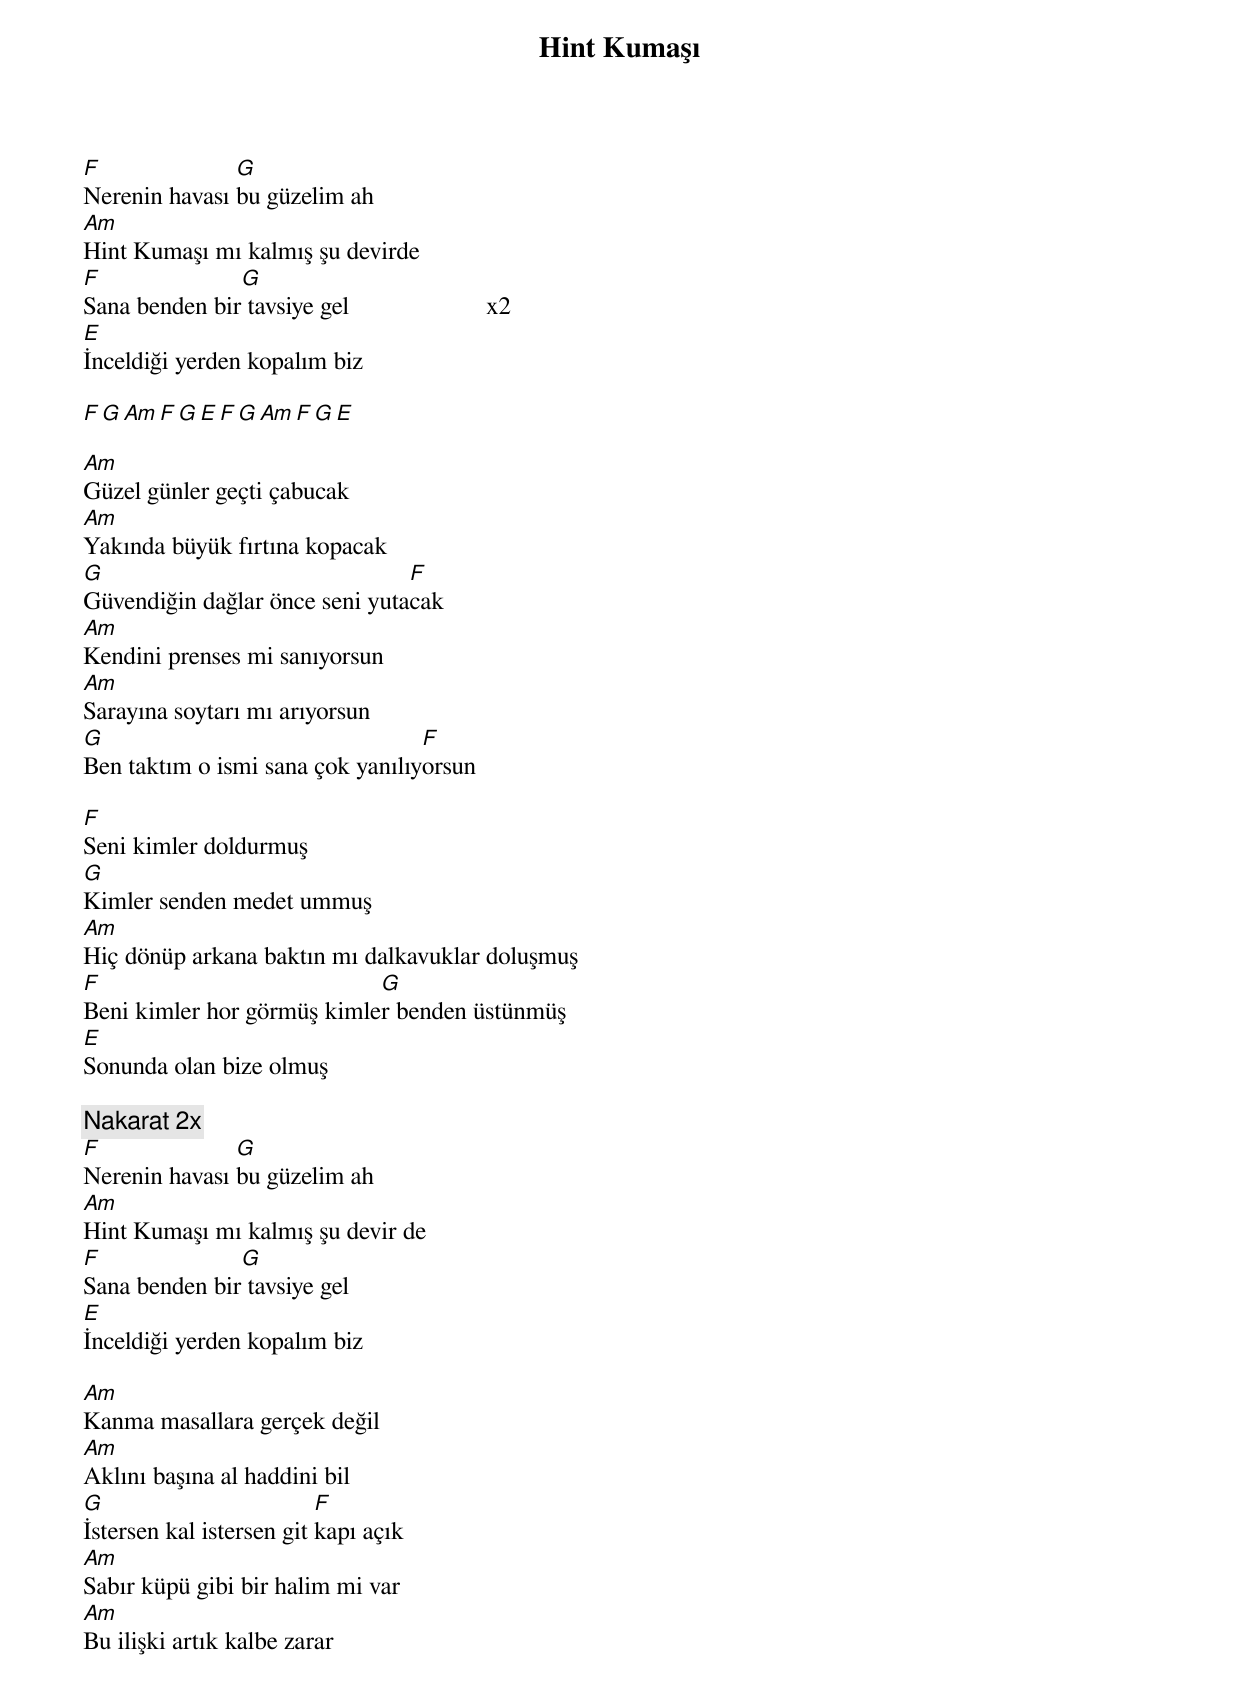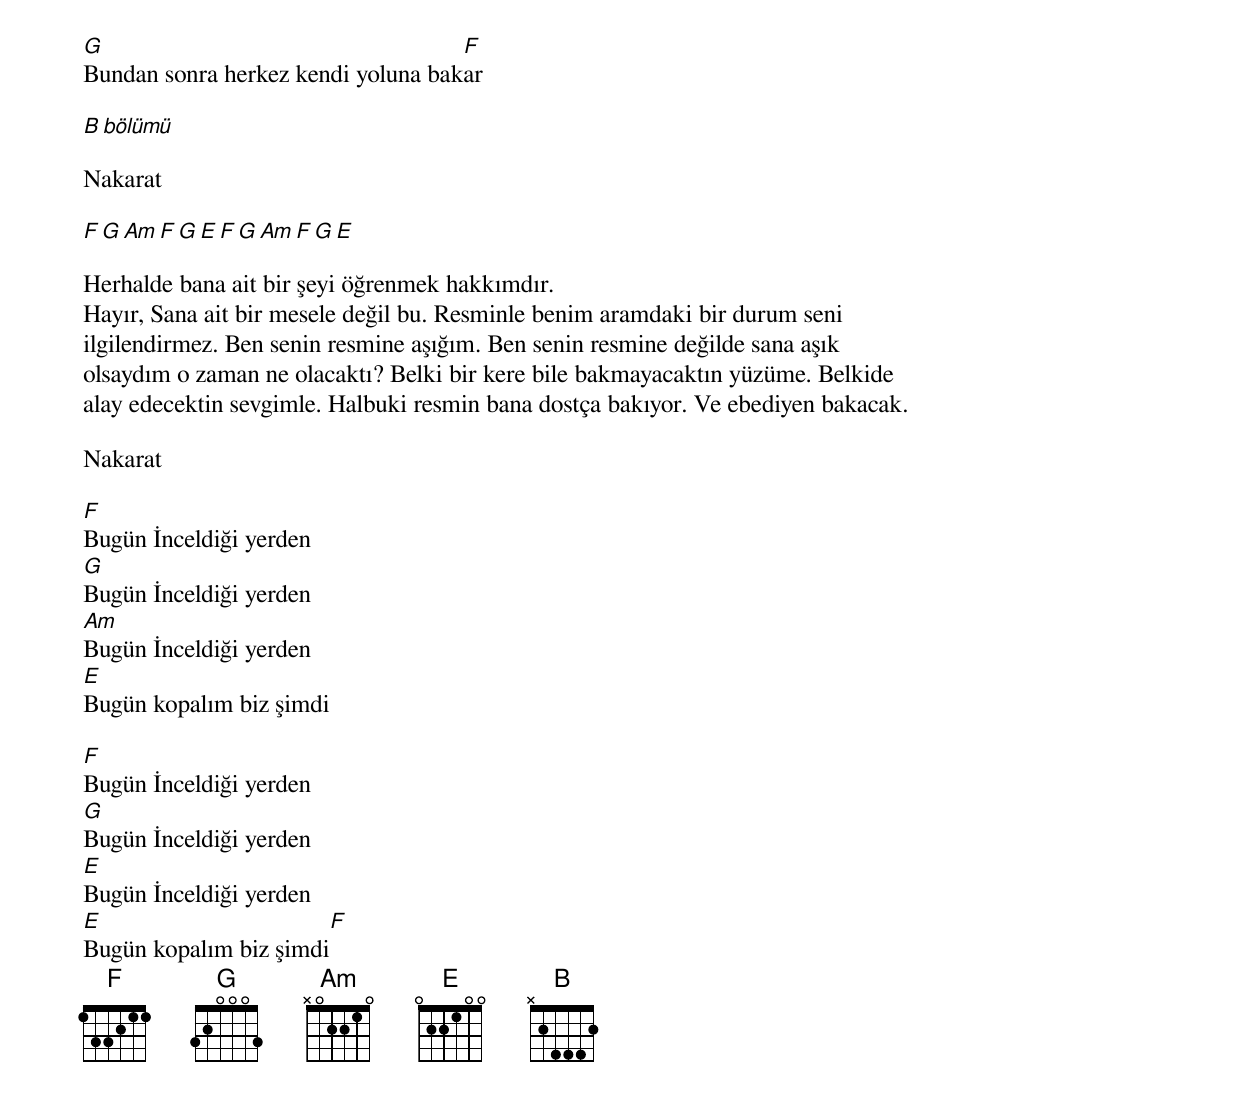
{title: Hint Kumaşı}
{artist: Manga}

F              G
Nerenin havası bu güzelim ah
Am
Hint Kumaşı mı kalmış şu devirde
F              G
Sana benden bir tavsiye gel                      x2
E
İnceldiği yerden kopalım biz

F G Am F G E F G Am F G E

Am
Güzel günler geçti çabucak
Am
Yakında büyük fırtına kopacak
G                               F
Güvendiğin dağlar önce seni yutacak
Am
Kendini prenses mi sanıyorsun
Am
Sarayına soytarı mı arıyorsun
G                                 F
Ben taktım o ismi sana çok yanılıyorsun

F
Seni kimler doldurmuş
G
Kimler senden medet ummuş
Am
Hiç dönüp arkana baktın mı dalkavuklar doluşmuş
F                           G
Beni kimler hor görmüş kimler benden üstünmüş
E
Sonunda olan bize olmuş

[Nakarat 2x]
F              G
Nerenin havası bu güzelim ah
Am
Hint Kumaşı mı kalmış şu devir de
F              G
Sana benden bir tavsiye gel
E
İnceldiği yerden kopalım biz

Am
Kanma masallara gerçek değil
Am
Aklını başına al haddini bil
G                         F
İstersen kal istersen git kapı açık
Am
Sabır küpü gibi bir halim mi var
Am
Bu ilişki artık kalbe zarar
G                                   F
Bundan sonra herkez kendi yoluna bakar

B bölümü

Nakarat

F G Am F G E F G Am F G E

Herhalde bana ait bir şeyi öğrenmek hakkımdır.
Hayır, Sana ait bir mesele değil bu. Resminle benim aramdaki bir durum seni
ilgilendirmez. Ben senin resmine aşığım. Ben senin resmine değilde sana aşık
olsaydım o zaman ne olacaktı? Belki bir kere bile bakmayacaktın yüzüme. Belkide
alay edecektin sevgimle. Halbuki resmin bana dostça bakıyor. Ve ebediyen bakacak.

Nakarat

F
Bugün İnceldiği yerden
G
Bugün İnceldiği yerden
Am
Bugün İnceldiği yerden
E
Bugün kopalım biz şimdi

F
Bugün İnceldiği yerden
G
Bugün İnceldiği yerden
E
Bugün İnceldiği yerden
E                        F
Bugün kopalım biz şimdi
